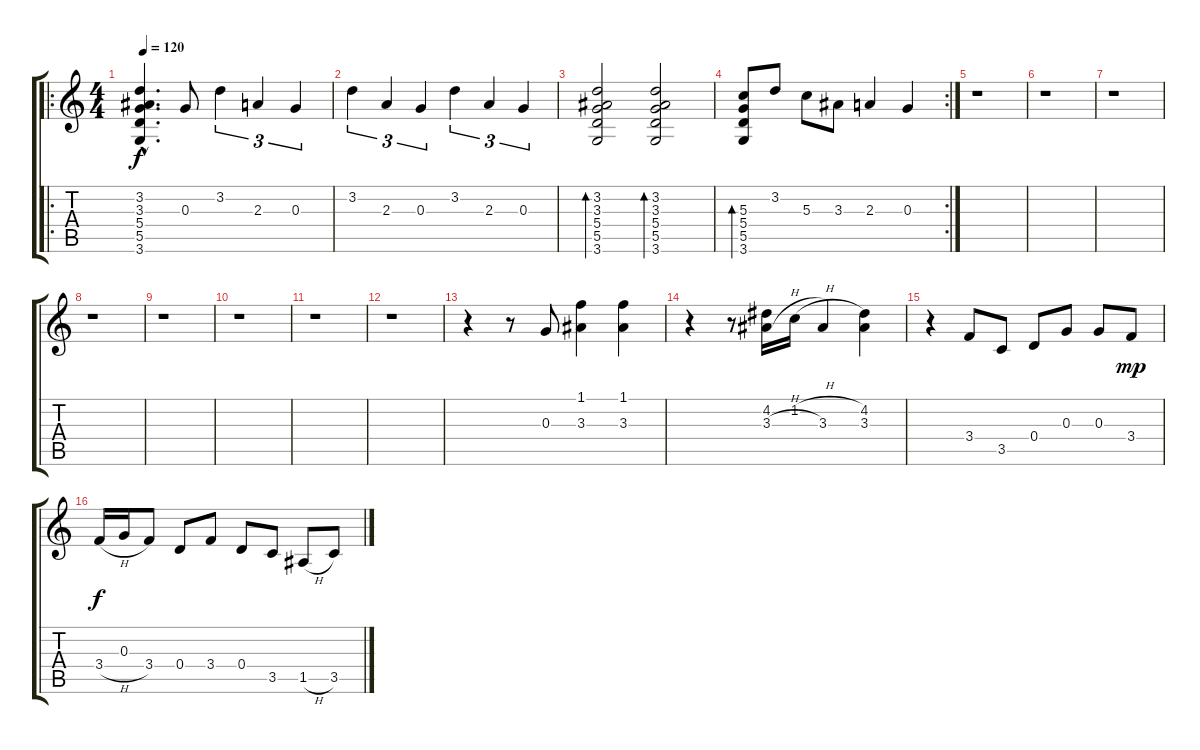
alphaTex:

\track "" {instrument acousticguitarsteel}
\staff {score tabs}
\tuning (E4 B3 G3 D3 A2 E2) {hide}
\ro
\ts (4 4)
\tempo 120
\clef g2
\ks c
(3.2{hac} 3.3{hac} 5.4{hac} 5.5{hac} 3.6{hac}).4{d dy f} 0.3.8 3.2.4{tu (3 2)} 2.3.4{tu (3 2)} 0.3.4{tu (3 2)} |
3.2.4{tu (3 2)} 2.3.4{tu (3 2)} 0.3.4{tu (3 2)} 3.2.4{tu (3 2)} 2.3.4{tu (3 2)} 0.3.4{tu (3 2)} |
(3.2 3.3 5.4 5.5 3.6).2{bd 120} (3.2 3.3 5.4 5.5 3.6).2{bd 120} |
\rc 2
(5.3 5.4 5.5 3.6).8{bd 480} 3.2.8 5.3.8 3.3.8 2.3.4 0.3.4 |
r.1 |
r.1 |
r.1 |
r.1 |
r.1 |
r.1 |
r.1 |
r.1 |
r.4 r.8 0.3.8 (1.1 3.3).4 (1.1 3.3).4 |
r.4 r.8 (4.2 3.3{h}).16 1.2{h}.16 3.3.4 (4.2 3.3).4 |
r.4 3.4.8 3.5.8 0.4.8 0.3.8 0.3.8 3.4.8{dy mp} |
3.4{h}.16{dy f} 0.3.16 3.4.8 0.4.8 3.4.8 0.4.8 3.5.8 1.5{h}.8 3.5.8
